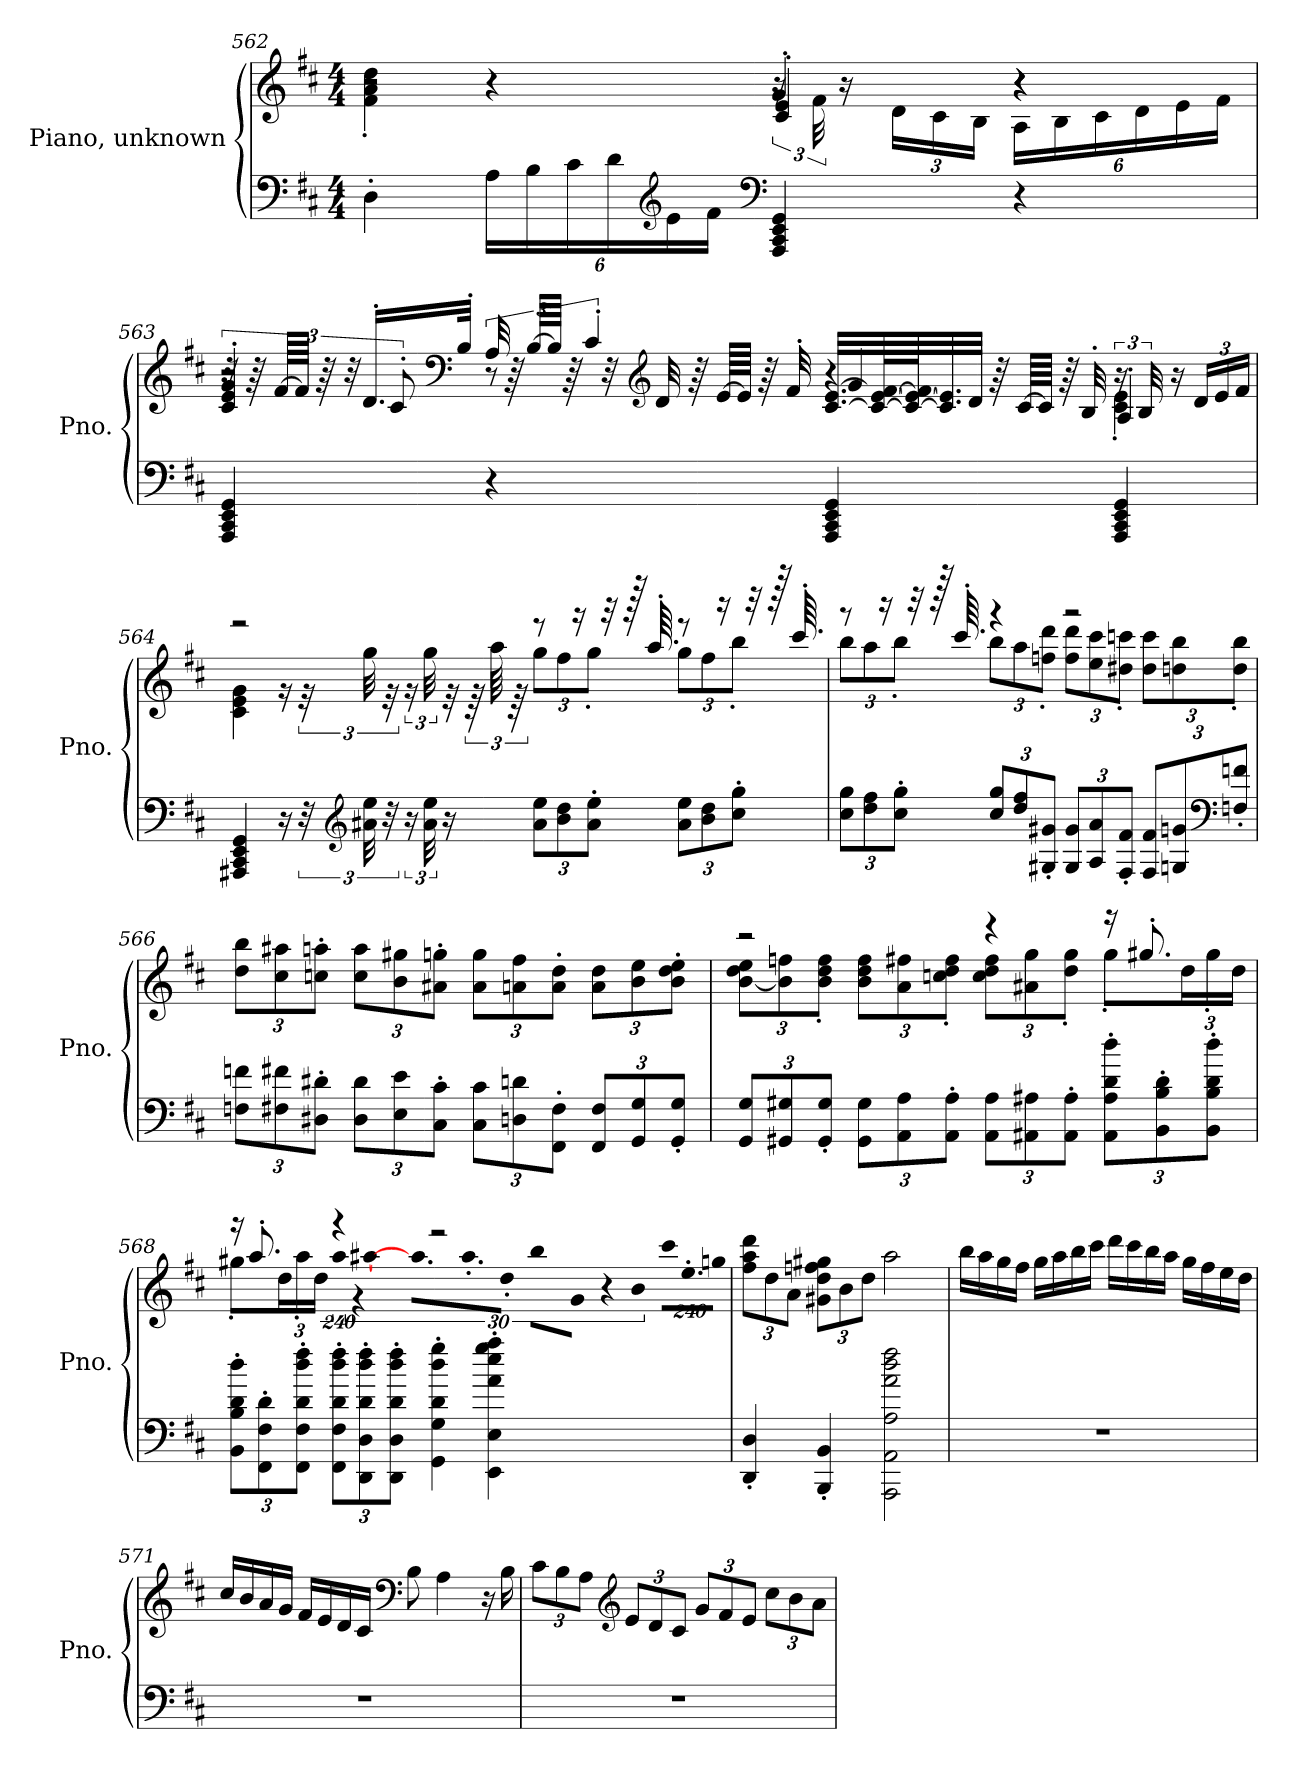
**kern	**kern
*part1	*part1
*staff2	*staff1
*I"Piano, unknown	*
*I'Pno.	*
*clefF4	*clefG2
*k[f#c#]	*k[f#c#]
*M4/4	*M4/4
=562	=562
*	*^
*	*	*^
4D'\	2r	4f#\' 4a\' 4dd\'	2r
*Xbrackettup	*	*	*
24A\LL	.	4r	.
24B\	.	.	.
24c#\	.	.	.
24d\	.	.	.
*clefG2	*	*	*
24e\	.	.	.
24f#\JJ	.	.	.
*clefF4	*	*	*
4AAA/ 4CC#/ 4EE/ 4GG/	4g'/	24r	4c#/' 4e/'
.	.	48f#\	.
.	.	16r	.
*	*	*Xbrackettup	*
.	.	24d\LL	.
.	.	24c#\	.
.	.	24B\JJ	.
4r	4r	24A\LL	4r
.	.	24B\	.
.	.	24c#\	.
.	.	24d\	.
.	.	24e\	.
.	.	24f#\JJ	.
!!LO:LB:g=z	!!	!!
=563	=563	=563	=563
*	*brackettup	*	*
4AAA/ 4CC#/ 4EE/ 4GG/	6c#/' 6e/' 6g/'	2r	32r
.	.	.	64r
.	.	.	[64f#/LLLL
.	.	.	64f#/JJJJ]
.	.	.	64r
.	.	.	32r
.	.	.	16.d'/LL
.	12c#'/	.	.
*	*clefF4	*	*
.	.	.	32B'/JJk
4r	12r	.	32A/
.	.	.	64r
.	.	.	[64B/LLLL
.	.	.	64B/JJJJ]
.	.	.	64r
.	6c#'/	.	.
.	.	.	32r
*	*clefG2	*	*
.	.	.	32d/
.	.	.	64r
.	.	.	[64e/LLLL
.	.	.	64e/JJJJ]
.	.	.	64r
.	.	.	32f#'/
4AAA/ 4CC#/ 4EE/ 4GG/	[32.c#/ [32.e/LLL	4r	4g'/
.	64c#/_ 64e/_ [64f#/L	.	.
.	64c#/_ 64e/_ 64f#/]J	.	.
.	32.c#/] 32.e/]	.	.
.	32d/JJJ	.	.
.	64r	.	.
.	[64c#/LLLL	.	.
.	64c#/JJJJ]	.	.
.	64r	.	.
.	32B'/	.	.
4AAA/ 4CC#/ 4EE/ 4GG/	24r	4c#\' 4e\'	4A'/
.	48B/	.	.
.	16r	.	.
*	*Xbrackettup	*	*
.	24d/LL	.	.
.	24e/	.	.
.	24f#/JJ	.	.
*	*	*v	*v
!!LO:LB:g=z
=564	=564	=564
4AAA#X/ 4CC#/ 4EE/ 4GG/	2r	4c#\ 4e\ 4g\
16r	.	16r
*brackettup	*	*brackettup
48r	.	48r
*clefG2	*	*
48a#X\ 48ee\	.	48gg\
48r	.	48r
24r	.	24r
48a#\ 48ee\	.	48gg\
16r	.	32r
.	.	96r
.	.	96aa\
.	.	96r
*Xbrackettup	*	*Xbrackettup
12a#\ 12ee\L	8r	12gg\L
12b\ 12dd\	.	12ff#\
.	16r	.
12a#\' 12ee\'J	.	12gg'\J
.	32r	.
.	128r	.
.	64.aa'/	.
12a#\ 12ee\L	8r	12gg\L
12b\ 12dd\	.	12ff#\
.	16r	.
12cc#\' 12gg\'J	.	12bb'\J
.	32r	.
.	128r	.
.	64.ccc#'/	.
!!LO:LB:g=z	!!
=565	=565	=565
12cc#\ 12gg\L	8r	12bb\L
12dd\ 12ff#\	.	12aa\
.	16r	.
12cc#\' 12gg\'J	.	12bb'\J
.	32r	.
.	128r	.
.	64.ccc#'/	.
12cc#/ 12gg/L	4r	12bb\L
12dd/ 12ff#/	.	12aa\
12G#X/' 12g#X/'J	.	12ffn\' 12ddd\'J
12G#/ 12g#/L	2r	12ff\ 12ddd\L
12A/ 12a/	.	12ee\ 12ccc#\
12F#/' 12f#/'J	.	12dd#X\' 12cccn\'J
12F#/ 12f#/L	.	12dd#\ 12ccc\L
12Gn/ 12gn/	.	12ddn\ 12bb\
*clefF4	*	*
12Fn/' 12fn/'J	.	12dd\' 12bb\'J
*	*v	*v
=566	=566
12Fn\ 12fn\L	12dd\ 12bb\L
12F#X\ 12f#X\	12cc#\ 12aa#X\
12D#X\' 12d#X\'J	12ccn\' 12aan\'J
12D#\ 12d#\L	12cc\ 12aa\L
12E\ 12e\	12b\ 12gg#X\
12C#\' 12c#\'J	12a#X\' 12ggn\'J
12C#\ 12c#\L	12a#\ 12gg\L
12Dn\ 12dn\	12an\ 12ff#\
12FF#\' 12F#\'J	12a\' 12dd\'J
12FF#/ 12F#/L	12a\ 12dd\L
12GG/ 12G/	12b\ 12ee\
12GG/' 12G/'J	12b\' 12dd\' 12ee\'J
!!LO:LB:g=z
=567	=567
*	*^
12GG/ 12G/L	2r	[12b\ 12dd\ 12ee\L
12GG#X/ 12G#X/	.	12b\] 12ffn\
12GG#/' 12G#/'J	.	12b\' 12dd\' 12ff\'J
12GG#\ 12G#\L	.	12b\ 12dd\ 12ff\L
12AA\ 12A\	.	12a\ 12ff#X\
12AA\' 12A\'J	.	12ccn\' 12dd\' 12ff#\'J
12AA\ 12A\L	4r	12cc\ 12dd\ 12ff#\L
12AA#X\ 12A#X\	.	12a#X\ 12gg\
12AA#\' 12A#\'J	.	12dd\' 12gg\'J
12AA#\' 12A#\' 12d\' 12dd\'L	16r	8gg'\L
.	8.gg#X'/	.
12BB\' 12B\' 12d\'	.	.
.	.	24dd\L
12BB\' 12B\' 12d\' 12dd\'J	.	24gg#'\
.	.	24dd\JJ
=568	=568	=568
12BB\' 12B\' 12d\' 12dd\'L	16r	8gg#X'\L
.	8.aa'/	.
12FF#\' 12F#\' 12d\'	.	.
.	.	24dd\L
12FF#\' 12F#\' 12d\' 12dd\' 12ff#\'J	.	24aa'\
.	.	24dd\JJ
*	*	*brackettup
!	!	!LO:N:vis=16
12FF#\' 12F#\' 12d\' 12dd\' 12ff#\'L	4r	1920%137aa\
!	!	!LO:N:vis=64
.	.	960%17r
12DD\' 12D\' 12d\' 12dd\' 12ff#\'	.	.
!	!	!LO:N:vis=64
.	.	[960%17aa#X\
.	.	1920ryy
!	!	!LO:N:vis=32.
.	.	1920%103aa#\LLL]
!	!	!LO:N:vis=32.
.	.	1920%103aa#'\
12DD\' 12D\' 12d\' 12dd\' 12ff#\'J	.	.
!	!	!LO:N:vis=32
.	.	640%23dd'\JJJ
4GG\' 4G\' 4d\' 4dd\' 4gg\'	2r	.
!	!	!LO:N:vis=16
.	.	1920%137bb\LL
!	!	!LO:N:vis=16
.	.	1920%137g\JJ
!	!	!LO:N:vis=32
.	.	640%23r
!	!	!LO:N:vis=16
.	.	1920%137b\
4EE\' 4E\' 4a\' 4ee\' 4gg\' 4aa\'	.	.
!	!	!LO:N:vis=16
.	.	1920%137ccc#\LL
!	!	!LO:N:vis=16.
.	.	960%103ee'\
!	!	!LO:N:vis=16
.	.	1920%137ggn\JJ
1920ryy	1920ryy	.
*	*v	*v
!!LO:PB:g=z
=569	=569
*	*Xbrackettup
4DD/' 4D/'	12ff#\ 12aa\ 12ddd\L
.	12dd\
.	12a\J
4BBB/' 4BB/'	12g#X\ 12dd\ 12ffn\ 12gg#X\L
.	12b\
.	12dd\J
2AAA\ 2AA\ 2A\ 2a\ 2dd\ 2ff#\	2aa\
=570	=570
1r	16bb\LL
.	16aa\
.	16gg\
.	16ff#\JJ
.	16gg\LL
.	16aa\
.	16bb\
.	16ccc#\JJ
.	16ddd\LL
.	16ccc#\
.	16bb\
.	16aa\JJ
.	16gg\LL
.	16ff#\
.	16ee\
.	16dd\JJ
=571	=571
1r	16cc#/LL
.	16b/
.	16a/
.	16g/JJ
.	16f#/LL
.	16e/
.	16d/
.	16c#/JJ
*	*clefF4
.	8B\
.	4A\
.	16r
.	16B\
!!LO:LB:g=z
=572	=572
1r	12c#\L
.	12B\
.	12A\J
*	*clefG2
.	12e/L
.	12d/
.	12c#/J
.	12g/L
.	12f#/
.	12e/J
.	12cc#\L
.	12b\
.	12a\J
=	=
*-	*-
